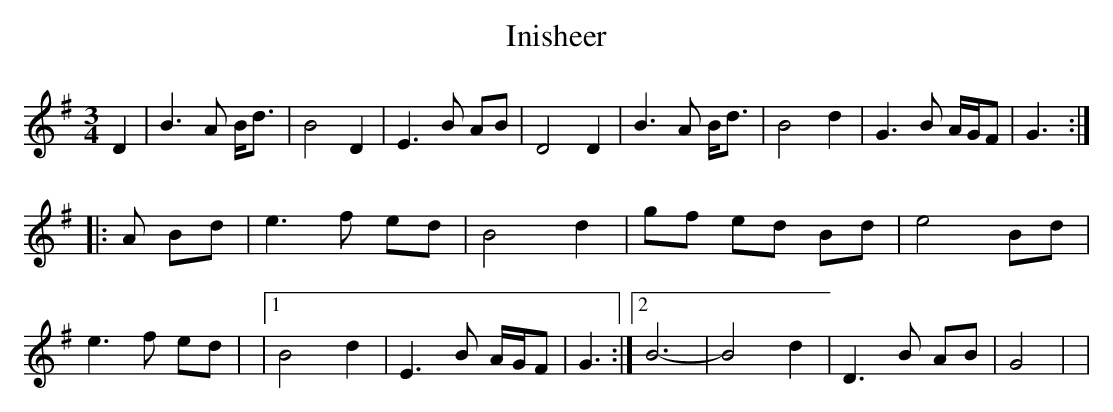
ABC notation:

X:1
T:Inisheer
M:3/4
L:1/8
K:G
D2|B3A B<d|B4D2|E3B AB|D4D2|\
B3A B<d|B4d2|G3 B A/2G/2F|G3:|
|:A Bd|e3f ed|B4d2|gf ed Bd|e4Bd|e3f ed|\
|1B4d2|E3B A/2G/2F|G3:|2B6-|B4d2|D3B AB|G4|>|
